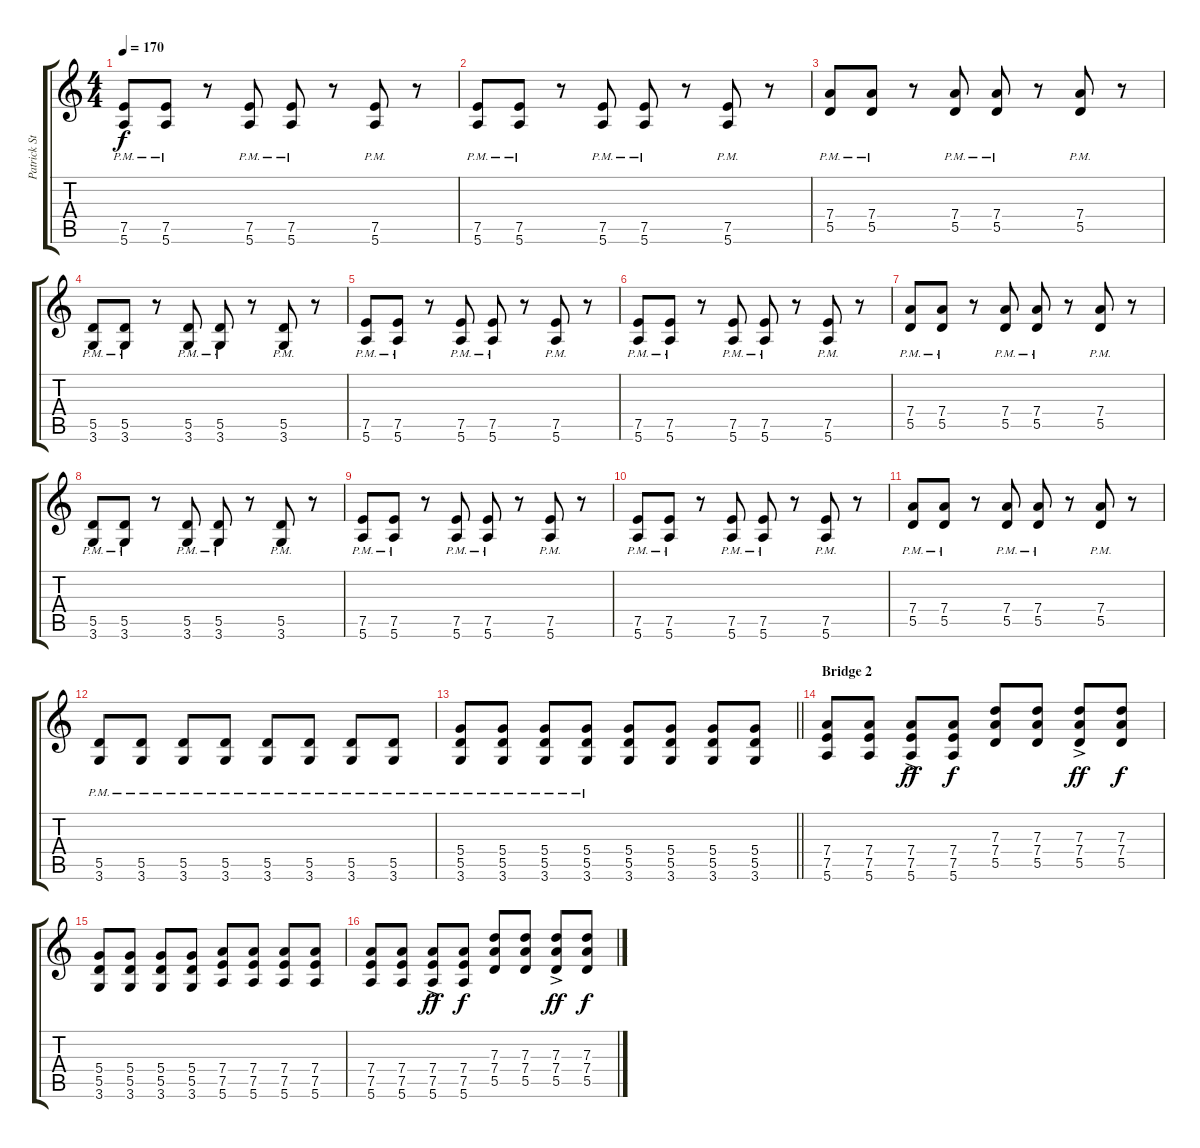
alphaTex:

\track ("Patrick Stump (Rythmn Guitar)" "Patrick St") {instrument overdrivenguitar}
\staff {score tabs}
\tuning (E4 B3 G3 D3 A2 E2) {hide}
\ts (4 4)
\tempo 170
\clef g2
\ks c
(7.5{pm} 5.6).8{dy f} (7.5{pm} 5.6).8 r.8 (7.5{pm} 5.6).8 (7.5{pm} 5.6).8 r.8 (7.5{pm} 5.6).8 r.8 |
(7.5{pm} 5.6).8 (7.5{pm} 5.6).8 r.8 (7.5{pm} 5.6).8 (7.5{pm} 5.6).8 r.8 (7.5{pm} 5.6).8 r.8 |
(7.4{pm} 5.5).8 (7.4{pm} 5.5).8 r.8 (7.4{pm} 5.5).8 (7.4{pm} 5.5).8 r.8 (7.4{pm} 5.5).8 r.8 |
(5.5{pm} 3.6).8 (5.5{pm} 3.6).8 r.8 (5.5{pm} 3.6).8 (5.5{pm} 3.6).8 r.8 (5.5{pm} 3.6).8 r.8 |
(7.5{pm} 5.6).8 (7.5{pm} 5.6).8 r.8 (7.5{pm} 5.6).8 (7.5{pm} 5.6).8 r.8 (7.5{pm} 5.6).8 r.8 |
(7.5{pm} 5.6).8 (7.5{pm} 5.6).8 r.8 (7.5{pm} 5.6).8 (7.5{pm} 5.6).8 r.8 (7.5{pm} 5.6).8 r.8 |
(7.4{pm} 5.5).8 (7.4{pm} 5.5).8 r.8 (7.4{pm} 5.5).8 (7.4{pm} 5.5).8 r.8 (7.4{pm} 5.5).8 r.8 |
(5.5{pm} 3.6).8 (5.5{pm} 3.6).8 r.8 (5.5{pm} 3.6).8 (5.5{pm} 3.6).8 r.8 (5.5{pm} 3.6).8 r.8 |
(7.5{pm} 5.6).8 (7.5{pm} 5.6).8 r.8 (7.5{pm} 5.6).8 (7.5{pm} 5.6).8 r.8 (7.5{pm} 5.6).8 r.8 |
(7.5{pm} 5.6).8 (7.5{pm} 5.6).8 r.8 (7.5{pm} 5.6).8 (7.5{pm} 5.6).8 r.8 (7.5{pm} 5.6).8 r.8 |
(7.4{pm} 5.5).8 (7.4{pm} 5.5).8 r.8 (7.4{pm} 5.5).8 (7.4{pm} 5.5).8 r.8 (7.4{pm} 5.5).8 r.8 |
(5.5{pm} 3.6{pm}).8 (5.5{pm} 3.6{pm}).8 (5.5{pm} 3.6{pm}).8 (5.5{pm} 3.6{pm}).8 (5.5{pm} 3.6{pm}).8 (5.5{pm} 3.6{pm}).8 (5.5{pm} 3.6{pm}).8 (5.5{pm} 3.6{pm}).8 |
\barLineRight lightlight
(5.4 5.5{pm} 3.6).8 (5.4 5.5{pm} 3.6).8 (5.4 5.5{pm} 3.6).8 (5.4{pm} 5.5 3.6).8 (5.4 5.5 3.6).8 (5.4 5.5 3.6).8 (5.4 5.5 3.6).8 (5.4 5.5 3.6).8 |
\section ("" "Bridge 2")
(7.4 7.5 5.6).8 (7.4 7.5 5.6).8 (7.4{ac} 7.5{ac} 5.6{ac}).8{dy ff} (7.4 7.5 5.6).8{dy f} (7.3 7.4 5.5).8 (7.3 7.4 5.5).8 (7.3{ac} 7.4{ac} 5.5{ac}).8{dy ff} (7.3 7.4 5.5).8{dy f} |
(5.4 5.5 3.6).8 (5.4 5.5 3.6).8 (5.4 5.5 3.6).8 (5.4 5.5 3.6).8 (7.4 7.5 5.6).8 (7.4 7.5 5.6).8 (7.4 7.5 5.6).8 (7.4 7.5 5.6).8 |
(7.4 7.5 5.6).8 (7.4 7.5 5.6).8 (7.4{ac} 7.5{ac} 5.6{ac}).8{dy ff} (7.4 7.5 5.6).8{dy f} (7.3 7.4 5.5).8 (7.3 7.4 5.5).8 (7.3{ac} 7.4{ac} 5.5{ac}).8{dy ff} (7.3 7.4 5.5).8{dy f}
